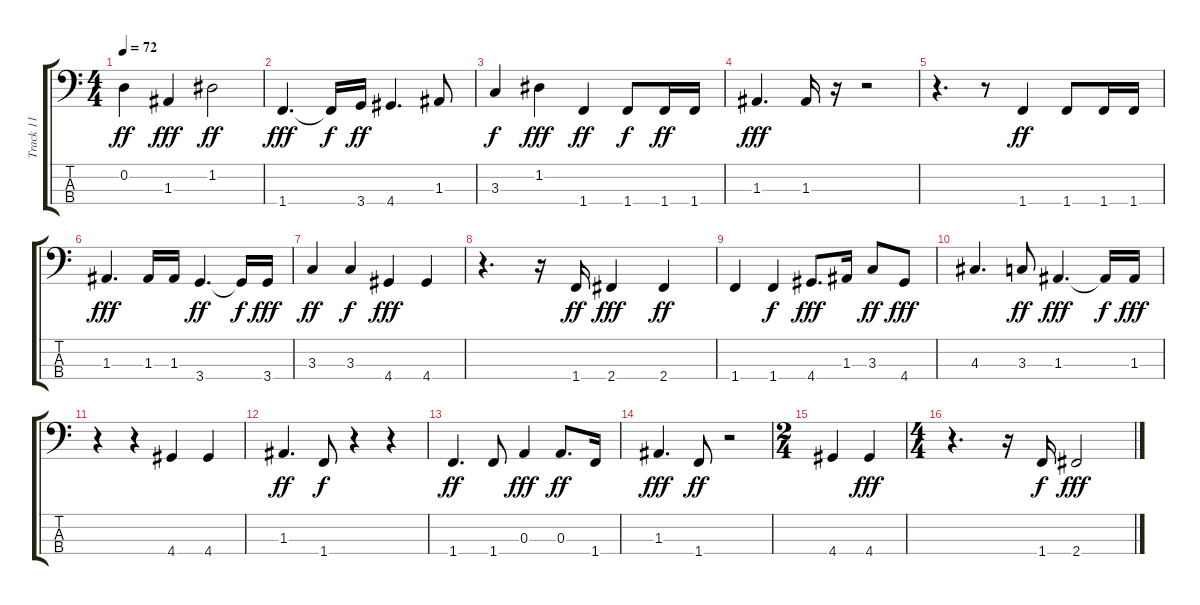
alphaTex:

\track ("Track 11" "Track 11") {instrument fretlessbass}
\staff {score tabs}
\tuning (G2 D2 A1 E1) {hide}
\ts (4 4)
\tempo 72
\clef f4
\ks c
0.2.4{dy ff} 1.3.4{dy fff} 1.2.2{dy ff} |
1.4.4{d dy fff} 1.4{t}.16{dy f} 3.4.16{dy ff} 4.4.4{d} 1.3.8 |
3.3.4{dy f} 1.2.4{dy fff} 1.4.4{dy ff} 1.4.8{dy f} 1.4.16{dy ff} 1.4.16 |
1.3.4{d dy fff} 1.3.16 r.16 r.2 |
r.4{d} r.8 1.4.4{dy ff} 1.4.8 1.4.16 1.4.16 |
1.3.4{d dy fff} 1.3.16 1.3.16 3.4.4{d dy ff} 3.4{t}.16{dy f} 3.4.16{dy fff} |
3.3.4{dy ff} 3.3.4{dy f} 4.4.4{dy fff} 4.4.4 |
r.4{d} r.16 1.4.16{dy ff} 2.4.4{dy fff} 2.4.4{dy ff} |
1.4.4 1.4.4{dy f} 4.4.8{d dy fff} 1.3.16 3.3.8{dy ff} 4.4.8{dy fff} |
4.3.4{d} 3.3.8{dy ff} 1.3.4{d dy fff} 1.3{t}.16{dy f} 1.3.16{dy fff} |
r.4 r.4 4.4.4 4.4.4 |
1.3.4{d dy ff} 1.4.8{dy f} r.4 r.4 |
1.4.4{d dy ff} 1.4.8 0.3.4{dy fff} 0.3.8{d dy ff} 1.4.16 |
1.3.4{d dy fff} 1.4.8{dy ff} r.2 |
\ts (2 4)
4.4.4 4.4.4{dy fff} |
\ts (4 4)
r.4{d} r.16 1.4.16{dy f} 2.4.2{dy fff}
